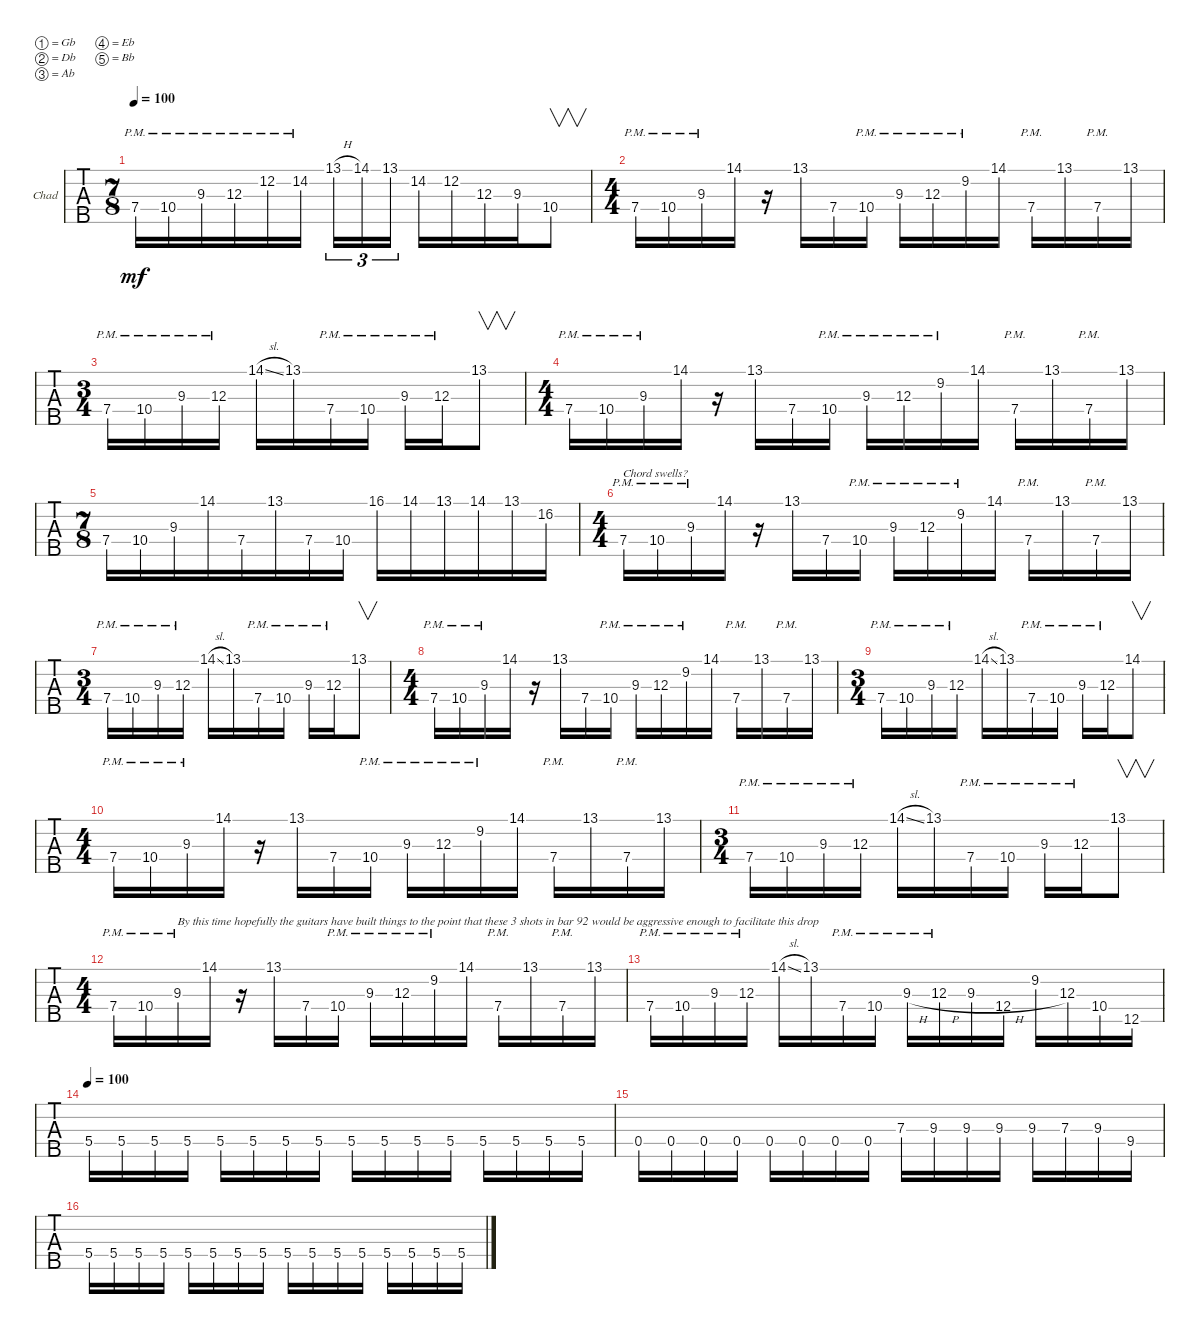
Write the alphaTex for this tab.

\defaultSystemsLayout 4
\bracketExtendMode groupsimilarinstruments
\firstSystemTrackNameOrientation horizontal
\otherSystemsTrackNameOrientation horizontal
\track ("Chad" "Chad") {solo instrument electricbassfinger}
\staff {tabs}
\tuning (Gb2 Db2 Ab1 Eb1 Bb0)
\ts (7 8)
\tempo 100
\clef f4
\ks c
7.4{pm}.16{dy mf} 10.4{pm}.16 9.3{pm}.16 12.3{pm}.16 12.2{pm}.16 14.2{pm}.16 13.1{h}.16{tu (3 2)} 14.1.16{tu (3 2)} 13.1.16{tu (3 2)} 14.2.16 12.2.16 12.3.16 9.3.16 10.4.8{v} |
\ts (4 4)
7.4{pm}.16 10.4{pm}.16 9.3{pm}.16 14.1.16 r.16 13.1.16 7.4.16 10.4{pm}.16 9.3{pm}.16 12.3{pm}.16 9.2{pm}.16 14.1.16 7.4{pm}.16 13.1.16 7.4{pm}.16 13.1.16 |
\ts (3 4)
7.4{pm}.16 10.4{pm}.16 9.3{pm}.16 12.3{pm}.16 14.1{sl}.16 13.1.16 7.4{pm}.16 10.4{pm}.16 9.3{pm}.16 12.3{pm}.16 13.1.8{v} |
\ts (4 4)
7.4{pm}.16 10.4{pm}.16 9.3{pm}.16 14.1.16 r.16 13.1.16 7.4.16 10.4{pm}.16 9.3{pm}.16 12.3{pm}.16 9.2{pm}.16 14.1.16 7.4{pm}.16 13.1.16 7.4{pm}.16 13.1.16 |
\ts (7 8)
7.4.16 10.4.16 9.3.16 14.1.16 7.4.16 13.1.16 7.4.16 10.4.16 16.1.16 14.1.16 13.1.16 14.1.16 13.1.16 16.2.16 |
\ts (4 4)
7.4{pm}.16{txt "Chord swells?"} 10.4{pm}.16 9.3{pm}.16 14.1.16 r.16 13.1.16 7.4.16 10.4{pm}.16 9.3{pm}.16 12.3{pm}.16 9.2{pm}.16 14.1.16 7.4{pm}.16 13.1.16 7.4{pm}.16 13.1.16 |
\ts (3 4)
7.4{pm}.16 10.4{pm}.16 9.3{pm}.16 12.3{pm}.16 14.1{sl}.16 13.1.16 7.4{pm}.16 10.4{pm}.16 9.3{pm}.16 12.3{pm}.16 13.1.8{v} |
\ts (4 4)
7.4{pm}.16 10.4{pm}.16 9.3{pm}.16 14.1.16 r.16 13.1.16 7.4.16 10.4{pm}.16 9.3{pm}.16 12.3{pm}.16 9.2{pm}.16 14.1.16 7.4{pm}.16 13.1.16 7.4{pm}.16 13.1.16 |
\ts (3 4)
7.4{pm}.16 10.4{pm}.16 9.3{pm}.16 12.3{pm}.16 14.1{sl}.16 13.1.16 7.4{pm}.16 10.4{pm}.16 9.3{pm}.16 12.3{pm}.16 14.1.8{v} |
\ts (4 4)
7.4{pm}.16 10.4{pm}.16 9.3{pm}.16 14.1.16 r.16 13.1.16 7.4.16 10.4{pm}.16 9.3{pm}.16 12.3{pm}.16 9.2{pm}.16 14.1.16 7.4{pm}.16 13.1.16 7.4{pm}.16 13.1.16 |
\ts (3 4)
7.4{pm}.16 10.4{pm}.16 9.3{pm}.16 12.3{pm}.16 14.1{sl}.16 13.1.16 7.4{pm}.16 10.4{pm}.16 9.3{pm}.16 12.3{pm}.16 13.1.8{v} |
\ts (4 4)
7.4{pm}.16 10.4{pm}.16 9.3{pm}.16{txt "By this time hopefully the guitars have built things to the point that these 3 shots in bar 92 would be aggressive enough to facilitate this drop"} 14.1.16 r.16 13.1.16 7.4.16 10.4{pm}.16 9.3{pm}.16 12.3{pm}.16 9.2{pm}.16 14.1.16 7.4{pm}.16 13.1.16 7.4{pm}.16 13.1.16 |
7.4{pm}.16 10.4{pm}.16 9.3{pm}.16 12.3{pm}.16 14.1{sl}.16 13.1.16 7.4{pm}.16 10.4{pm}.16 9.3{h pm}.16 12.3{h pm}.16 9.3{h}.16 12.4.16 9.2.16 12.3.16 10.4.16 12.5.16 |
\tempo 100
5.4.16 5.4.16 5.4.16 5.4.16 5.4.16 5.4.16 5.4.16 5.4.16 5.4.16 5.4.16 5.4.16 5.4.16 5.4.16 5.4.16 5.4.16 5.4.16 |
0.4.16 0.4.16 0.4.16 0.4.16 0.4.16 0.4.16 0.4.16 0.4.16 7.3.16 9.3.16 9.3.16 9.3.16 9.3.16 7.3.16 9.3.16 9.4.16 |
5.4.16 5.4.16 5.4.16 5.4.16 5.4.16 5.4.16 5.4.16 5.4.16 5.4.16 5.4.16 5.4.16 5.4.16 5.4.16 5.4.16 5.4.16 5.4.16
